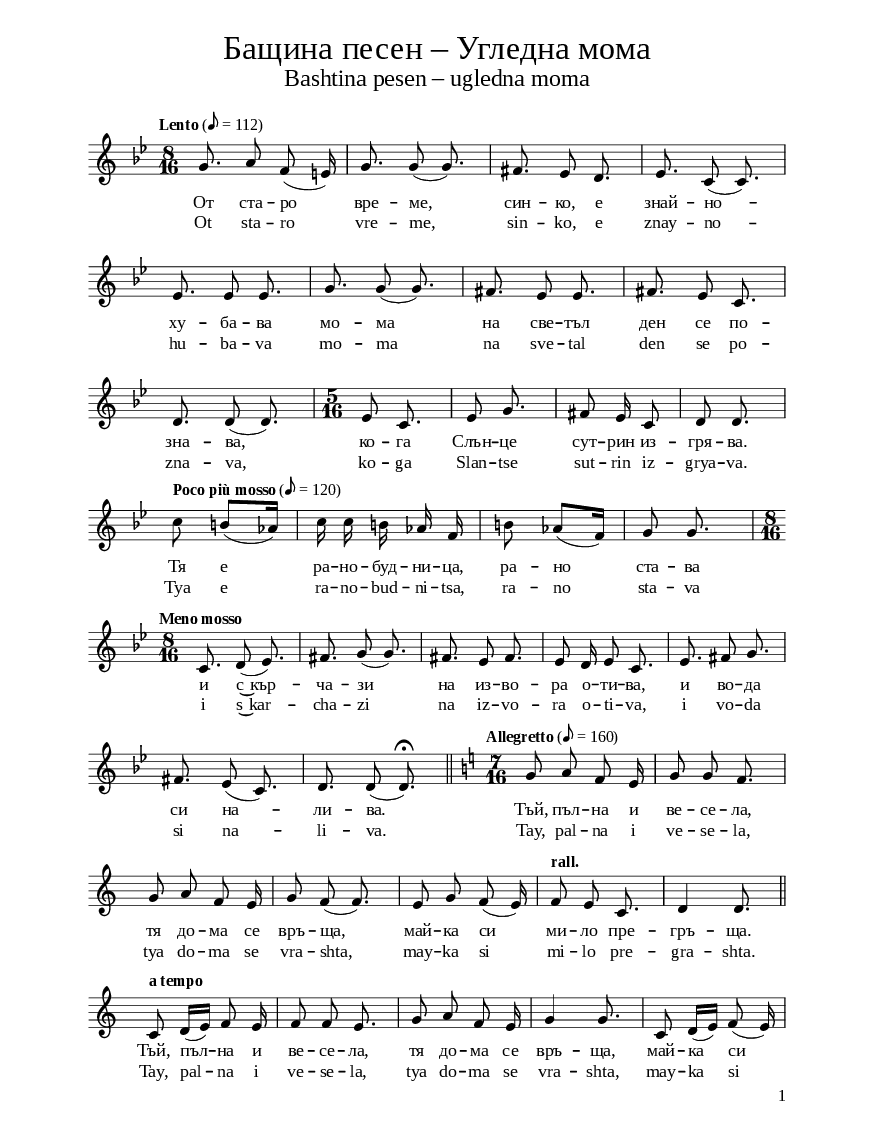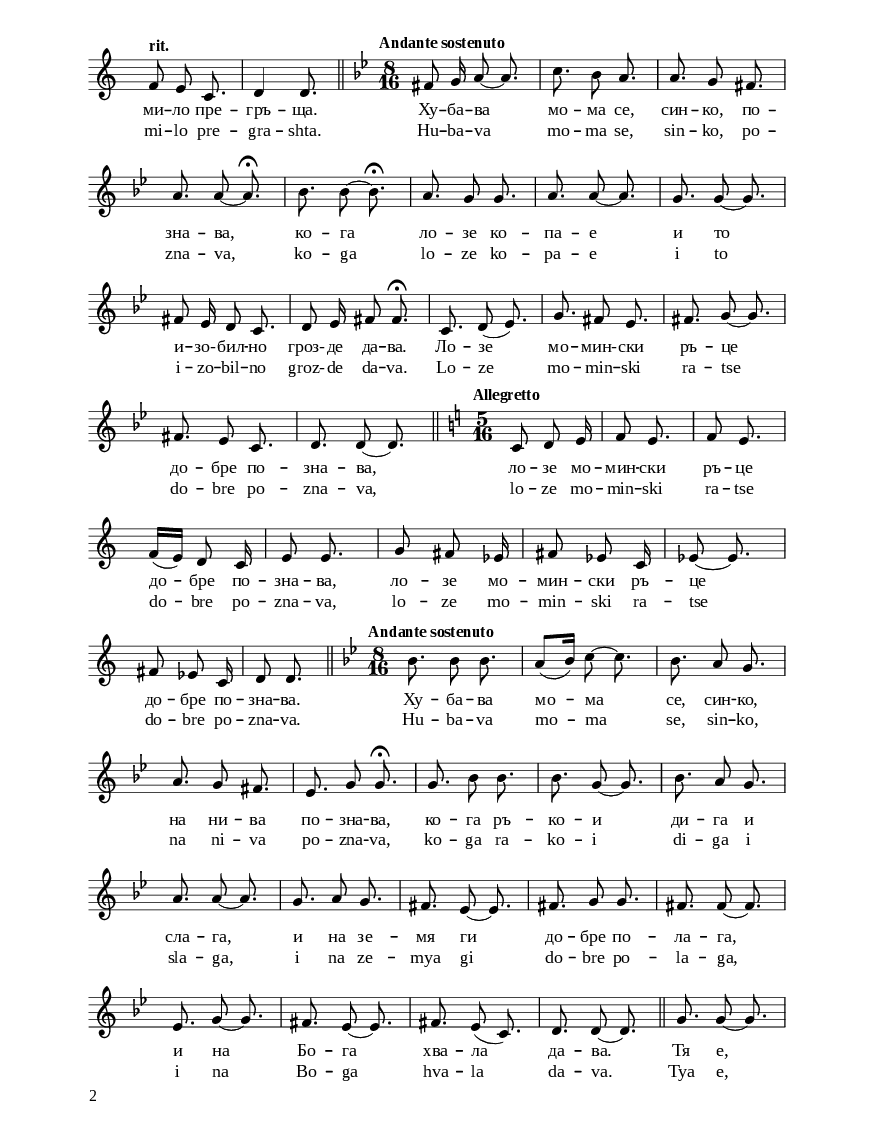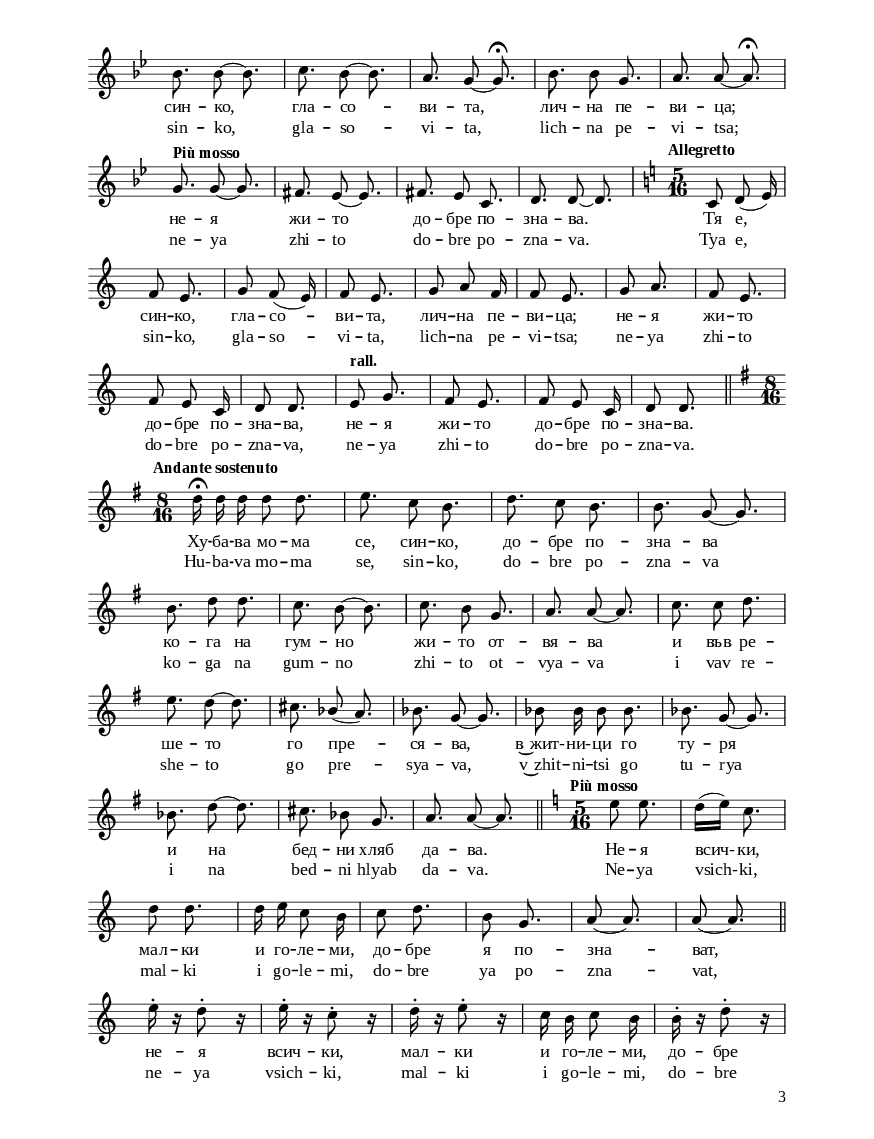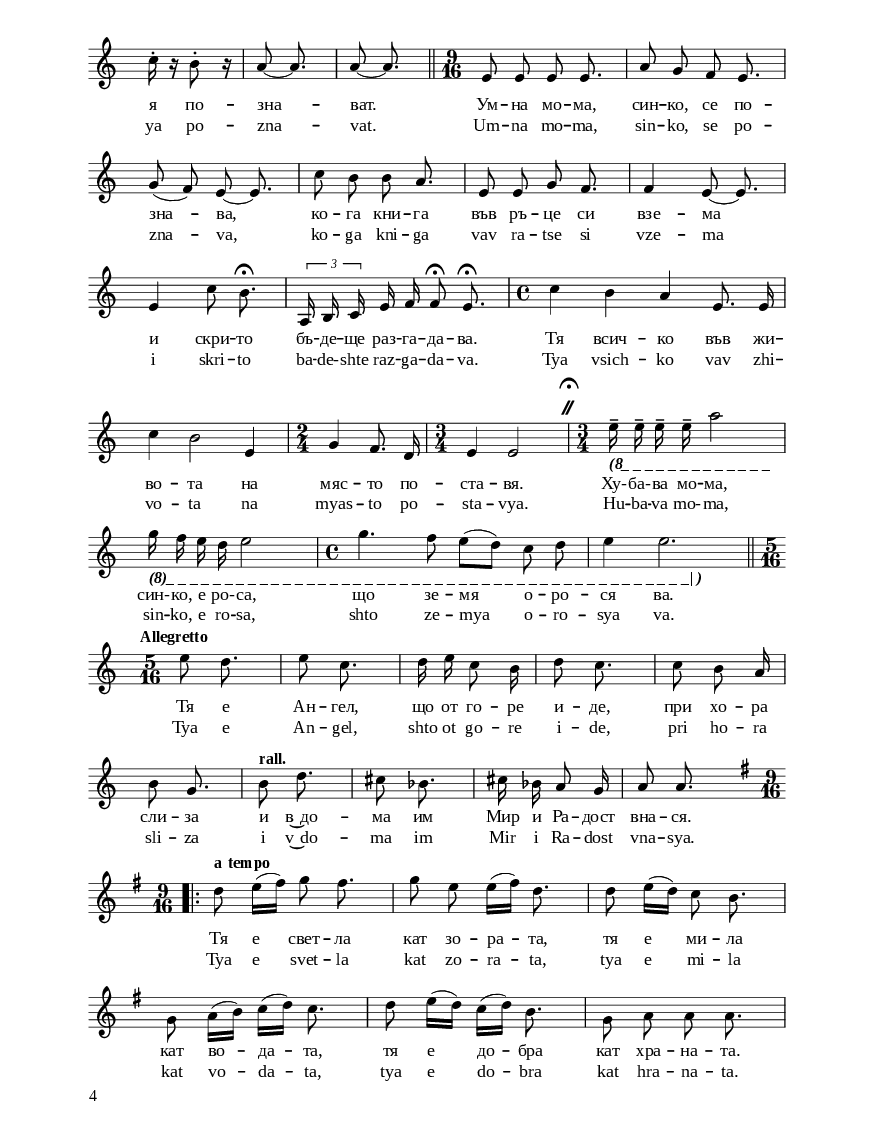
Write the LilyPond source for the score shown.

\version "2.24.0"

% include paper part and global functions
\include "include/globals.ily"

\bookpart {
  \include "include/bookpart-paper.ily"
  \score {
    \include "include/score-layout.ily"

    \new Voice  \relative c' {
      \clef treble
      \key bes \major
      \time 8/16
      \tempoFunc "Lento" 8 "112"
      \autoBeamOff
      g'8. a8 f(e16) |
      g8. g8(g8.) |
      fis8. ees8 d8. |
      ees8. c8(c8.) | \break

      ees8. ees8 ees8. |
      g8. g8(g8.)  |
      fis8. ees8 ees8.  |
      fis8. ees8 c8.  | \break

      d8. d8(d8.)  |
      \repeat volta 1 {
        \time 5/16 ees8 c8.  |
        ees8 g8. |
        fis8 ees16 c8  |
        d8 d8. | \break
      }

      \repeat volta 1 {
        \tempoFunc "Poco più mosso" 8 "120"

        c'8 b8[(aes16)] |  |
        c16 c b aes f |  |
        b8 aes([f16])  |
        g8 g8. |
      }
      \time 8/16 \break
      \tempo "Meno mosso" c,8. d8(ees8.) |
      fis8. g8 (g8.) |
      fis8. ees8 fis8. |
      ees8 d16 ees8 c8. |
      ees8. fis8 g8. | \break

      fis8.ees8(c8.) |
      d8. d8(d8.\fermata) | \bar "||"
      \time 7/16
      \key c \major
      \tempoFunc "Allegretto" 8 "160"
      g8 a f e16 |
      g8 g f8. | \break

      g8 a f e16 |
      g8 f(f8.) |
      e8 g f(e16) |
      \tempo "rall." f8 e c8. |
      d4 d8. | \bar "||" \break

      \tempo "a tempo"
      c8 d16[(e)] f8 e16 |
      f8 f e8. |
      g8 a f e16 |
      g4 g8. |
      c,8 d16[(e)] f8(e16) | \break

      \tempo "rit."
      f8 e c8. |
      d4 d8. | \bar "||"
      \key bes \major
      \time 8/16
      \tempo "Andante sostenuto"
      fis8 g16 a8~ a8. |
      c8. bes8 a8. |
      a8. g8 fis8. | \break

      a8. a8~ a8.\fermata |
      bes8. bes8~ bes8.\fermata |
      a8. g8 g8. |
      a8. a8~ a8. |
      g8. g8~ g8. | \break

      fis8 ees16 d8 c8. |
      d8 ees16 fis8 fis8.\fermata |
      c8. d8(ees8.) |
      g8. fis8 ees8. |
      fis8. g8~ g8. | \break

      fis8. ees8 c8. |
      d8. d8~ d8. | \bar "||"
      \key c \major
      \time 5/16
      \tempo "Allegretto"
      c8 d e 16 |
      f8 e8. |
      f8 e8. | \break

      f16[(e)] d8 c16 |
      e8 e8.|
      g8 fis ees16 |
      fis8 ees8 c16 |
      ees8~ ees8. | \break

      fis8 ees8 c16 |
      d8 d8. | \bar "||"
      \key bes \major
      \time 8/16
      \tempo "Andante sostenuto"
      bes'8. bes8 bes8. |
      a8[(bes16)] c8~ c8. |
      bes8. a8 g8. | \break
      a8. g8 fis8. |
      ees8. g8 g8.\fermata |
      g8. bes8 bes8. |
      bes8. g8~ g8. |
      bes8. a8 g8. | \break

      a8. a8~ a8. |
      g8. a8 g8. |
      fis8. ees8~ ees8. |
      fis8. g8 g8. |
      fis8. fis8~ fis8. | \break

      ees8. g8~ g8. |
      fis8. ees8~ ees8. |
      fis8. ees8(c8.) |
      d8. d8~ d8. | \bar "||"
      g8. g8~ g8. | \break

      bes8. bes8~ bes8. |
      c8. bes8~ bes8. |
      a8. g8~ g8.\fermata |
      bes8. bes8 g8. |
      a8. a8~ a8.\fermata | \break

      \repeat volta 1 {
        \tempo "Più mosso"
        g8. g8~ g8. |
        fis8. ees8~ ees8. |
        fis8. ees8 c8. |
        d8. d8~ d8. |
      }
      \key c \major
      \time 5/16
      \tempo "Allegretto"
      c8 d(e16) | \break

      f8 e8. |
      g8 f8(e16) |
      f8 e8. |
      g8 a f16 |
      f8 e8. |
      g8 a8. |
      f8 e8. | \break

      f8 e c16 |
      d8 d8. |
      \tempo "rall."
      e8 g8. |
      f8 e8. |
      f8 e c16 |
      d8 d8. | \bar "||"
      \time 8/16
      \key g \major
      \break

      \tempo "Andante sostenuto"
      d'16\fermata d d d8 d8. |
      e8. c8 b8. |
      d8. c8 b8. |
      b8. g8~ g8. \break

      b8. d8 d8. |
      c8. b8~ b8. |
      c8. b8 g8. |
      a8. a8~ a8. |
      c8. c8 d8. | \break

      e8. d8~ d8. |
      cis8. \stemUp bes8(a8.) \stemNeutral |
      bes8. g8~ g8. |
      bes8 bes16 bes8 bes8. |
      bes8. g8~ g8. | \break
      bes8. d8~ d8. |
      cis8. bes8 g8. |
      a8. a8~ a8. |  \bar "||"
      \key c \major
      \time 5/16
      \tempo "Più mosso" e'8 e8. |
      d16[(e)] c8. | \break
      d8 d8. |
      d16 e c8  b16 |
      c8 d8. |
      b8 g8. |
      a8~ a8. |
      a8~ a8. | \bar "||" \break

      e'16\staccato r16 d8\staccato r16 |
      e16\staccato r16 c8\staccato r16 |
      d16\staccato r16 e8\staccato r16 |
      c16 b c8 b16 |
      b16\staccato r16 d8\staccato r16 | \break

      c16\staccato r16 b8\staccato r16 |
      a8~ a8. |
      a8~ a8. |  \bar "||"
      \time 9/16
      \tempo "" e8 e e e8. |
      a8 g f e8. | \break

      g8(f) e8~ e8. |
      c'8 b b a8. |
      e8 e g f8. |
      f4 e8~ e8. | \break

      e4 c'8 b8.\fermata |
      \tuplet 3/2 { a,16 b c } e f f8\fermata e8.\fermata |
      \time 4/4 c'4 b a e8. e16  \break |

      c'4 b2 e,4 |
      \time 2/4 g4 f8. d16 |
      \time 3/4 e4   e2 \mark\markup{ \column { \hspace #0 \center-align \normalsize \musicglyph #"scripts.ufermata"  \center-align \normalsize \musicglyph #"scripts.caesura.straight" }}
      |
      \bar "|"
      \time 3/4  | % 149

      e'16_\markup \bold \italic {"(8_ _ _ _ _ _ _ _ _ _ _ _ _"} --e16 --e16 --
      e16 --a2   \break | % 151
      g16_\markup \bold \italic {"(8)_ _ _ _ _ _ _ _ _ _ _ _ _ _ _ _ _ _ _ _ _ _ _ _ _ _ _ _ _ _ _ _ _ _ _ _ _ _ _ _ _ _ _ _ _| )"} f16 e16 d16
      e2 | % 152

      \time 4/4  | % 152
      g4.f8 e8 ( [d8 ] ) 
      c8 d8  | % 153
      e4 e2. \bar "||" \break
      \tempo "Allegretto"
      \time 5/16  | % 154
      e8 d8. | % 155
      e8 c8. | % 156
      d16 e16  c8 b16 |% 158
      d8 c8. | c8 b8 a16 | \break
      b8  g8. |
      b8 ^\markup{ \bold {rall.} }d8. | % 161
      cis8 bes8. | % 162
      cis16 bes16  a8  g16 | % 163
      a8  a8. \bar "||"

      \break \repeat volta 1 {
        | % 164
        \bar ".|:" \key g \major \time 9/16 | % 164
        d8 ^\markup{ \bold {a tempo} } e16 ( [
        fis16 ) ] g8 fis8. | % 165
        g8 e8 e16 ( [ \stemDown
        fis16 ) ]d8. | % 166
        d8 e16 ( [d16 ) ] \stemDown
        c8 b8. \break | % 167
        g8 a16 ( [  b16 ) ]c16 (
        [d16 ) ]c8. | % 168
        d8 e16 ( [d16 ) ] \stemDown
        c16 ( [d16 ) ]b8. | % 169
        g8  a8  a8  a8.
      }


    }

    \addlyrics {
      От ста -- ро вре -- ме, син -- ко, е знай -- но --
      ху -- ба -- ва мо -- ма на све -- тъл ден се по --
      зна -- ва, ко -- га Слън -- це сут -- рин из -- гря -- ва.
      Тя е ра -- но -- буд -- ни -- ца, ра -- но ста -- ва
      и с~кър -- ча -- зи на из -- во -- ра о -- ти -- ва, и во -- да
      си на -- ли -- ва. Тъй, пъл -- на и ве -- се -- ла,
      тя до -- ма се връ -- ща, май -- ка си ми -- ло пре -- гръ -- ща.
      Тъй, пъл -- на и ве -- се -- ла,  тя до -- ма се връ -- ща, май -- ка си
      ми -- ло пре -- гръ -- ща. Ху -- ба -- ва мо -- ма се, син -- ко, по --
      зна -- ва, ко -- га ло -- зе ко -- па -- е и то
      и -- "зо-" -- бил -- но "гроз-" -- де да -- ва. Ло -- зе мо -- "мин-" -- ски ръ -- це
      до -- бре по -- зна -- ва, ло -- зе мо -- мин -- ски ръ -- це
      до -- бре по -- зна -- ва, ло -- зе мо -- мин -- ски ръ -- це
      до -- бре по -- зна -- ва. Ху -- ба -- ва мо -- ма се, син -- ко,
      на ни -- ва по -- зна -- ва, ко -- га ръ -- ко -- и ди -- га и
      сла -- га, и на  зе -- мя ги до -- бре по -- ла -- га,
      и на Бо -- га хва -- ла да -- ва. Тя е,
      син -- ко, гла -- со -- ви -- та, лич -- на пе -- ви -- ца;
      не -- я жи -- то до -- бре по -- зна -- ва. Тя е,
      син -- ко, гла -- со -- ви -- та, лич -- на пе -- ви -- ца; не -- я жи -- то
      до -- бре по -- зна -- ва, не -- я жи -- то до -- бре по -- зна -- ва.
      Ху -- ба -- ва мо -- ма се, син -- ко, до -- бре по -- зна -- ва
      ко -- га на гум -- но жи -- то от -- вя -- ва и във ре --
      ше -- то го пре -- ся -- ва, "в~жит-" -- "ни-" -- ци го ту -- ря
      и на бед -- ни хляб да -- ва. Не -- я "всич-" -- ки,
      мал -- ки и го -- ле -- ми, до -- бре я по -- зна -- ват,
      не -- я всич -- ки, мал -- ки и го -- ле -- ми, до -- бре
      я по -- зна -- ват. Ум -- на мо -- ма, син -- ко, се по --
      зна -- ва, ко -- га кни -- га във ръ -- це си взе -- ма
      и скри -- то бъ -- де -- ще раз -- га -- да -- ва. Тя всич -- ко във жи --
      во -- та на мяс -- то по -- ста -- вя. Ху- -- ба- -- ва мо -- ма,
      син- -- ко, е ро- -- са, що зе -- мя о -- ро -- ся ва.
      Тя е Ан -- гел, що от го -- ре и -- де, при хо -- ра
      сли -- за  и в~до -- ма им Мир и Ра -- дост вна -- ся.
      Тя е свет -- ла кат зо -- ра -- та, тя е ми -- ла
      кат во -- да -- та, тя е до -- бра кат хра -- на -- та.
    }

    \addlyrics {
      Ot sta -- ro vre -- me, sin -- ko, e znay -- no --
      hu -- ba -- va mo -- ma na sve -- tal den se po --
      zna -- va, ko -- ga Slan -- tse sut -- rin iz -- grya -- va.
      Tya e ra -- no -- bud -- ni -- tsa, ra -- no sta -- va
      i s~kar -- cha -- zi na iz -- vo -- ra o -- ti -- va, i vo -- da
      si na -- li -- va. Tay, pal -- na i ve -- se -- la,
      tya do -- ma se vra -- shta, may -- ka si mi -- lo pre -- gra -- shta.
      Tay, pal -- na i ve -- se -- la,  tya do -- ma se vra -- shta, may -- ka si
      mi -- lo pre -- gra -- shta. Hu -- ba -- va mo -- ma se, sin -- ko, po --
      zna -- va, ko -- ga lo -- ze ko -- pa -- e i to
      i -- zo -- bil -- no "groz-" -- de da -- va. Lo -- ze mo -- min -- ski ra -- tse
      do -- bre po -- zna -- va, lo -- ze mo -- min -- ski ra -- tse
      do -- bre po -- zna -- va, lo -- ze mo -- min -- ski ra -- tse
      do -- bre po -- zna -- va. Hu -- ba -- va mo -- ma se, sin -- ko,
      na ni -- va po -- zna -- va, ko -- ga ra -- ko -- i di -- ga i
      sla -- ga, i na  ze -- mya gi do -- bre po -- la -- ga,
      i na Bo -- ga hva -- la da -- va. Tya e,
      sin -- ko, gla -- so -- vi -- ta, lich -- na pe -- vi -- tsa;
      ne -- ya zhi -- to do -- bre po -- zna -- va. Tya e,
      sin -- ko, gla -- so -- vi -- ta, lich -- na pe -- vi -- tsa; ne -- ya zhi -- to
      do -- bre po -- zna -- va, ne -- ya zhi -- to do -- bre po -- zna -- va.
      "Hu-" -- ba -- va mo -- ma se, sin -- ko, do -- bre po -- zna -- va
      ko -- ga na gum -- no zhi -- to ot -- vya -- va i vav re --
      she -- to go pre -- sya -- va, v~zhit -- ni -- tsi go tu -- rya
      i na bed -- ni hlyab da -- va. Ne -- ya "vsich-" -- ki,
      mal -- ki i go -- le -- mi, do -- bre ya po -- zna -- vat,
      ne -- ya vsich -- ki, mal -- ki i go -- le -- mi, do -- bre
      ya po -- zna -- vat. Um -- na mo -- ma, sin -- ko, se po --
      zna -- va, ko -- ga kni -- ga vav ra -- tse si vze -- ma
      i skri -- to ba -- "de-" -- shte raz -- ga -- da -- va. Tya vsich -- ko vav zhi --
      vo -- ta na myas -- to po -- sta -- vya. Hu -- ba -- va mo- -- ma,
      sin -- ko, e ro -- sa, shto ze -- mya o -- ro -- sya va.
      Tya e An -- gel, shto ot go -- re i -- de, pri ho -- ra
      sli -- za  i v~do -- ma im Mir i Ra -- dost vna -- sya.
      Tya e svet -- la kat zo -- ra -- ta, tya e mi -- la
      kat vo -- da -- ta, tya e do -- bra kat hra -- na -- ta.
    }

    \header {
      title = \titleFunc "Бащина песен – Угледна мома" "Bashtina pesen – ugledna moma"
    }

    \midi{}

  } % score


\pageBreak

  % include foreign translation(s) of the song
  \version "2.24.0"

\markup \fill-line { \fontsize #deTitleFontSize "Das Lied des Vaters – schönes Mädchen" }
\markup \null
\markup \null
\markup \fontsize #deCoupletFontSize {
    \hspace #10
    \override #'(baseline-skip . 1.9)
    \column {


  \line { " "Seit alten Zeiten, mein Sohn, ist bekannt,  }

  \line { " "dass das schöne Mädchen am hellen Tag erkannt wird,  }

  \line { " "wenn die Sonne morgens aufgeht,  }

  \line { " "wenn die Sonne morgens aufgeht.  }
   \line { " " }

  \line { " "Es ist frühaufstehnd; es steht früh auf (2)  }

  \line { " "und geht mit den Krügen zu der Quelle,  }

  \line { " "und füllt Wasser.  }

  \line { " "So erfüllt und fröhlich,  }

  \line { " "geht es nach Hause  }

  \line { " "und umarmt lieblich ihre Mutter.  }
   \line { " " }

  \line { " "Das schöne Mädchen, mein Sohn, erkennt man dann,  }

  \line { " "wenn es den Weinberg umgräbt,  }

  \line { " "und er reichlich Trauben gibt.  }

  \line { " "Der Weinberg kennt gut die Hände des Mädchens.  }

   \line { " " }

  \line { " "Das schöne Mädchen, mein Sohn, erkennt man am Feld  }

  \line { " "wenn sie die Garben hebt und hinstellt,  }

  \line { " "sie gut auf dem Boden hinlegt,  }

  \line { " "und Gott lobpreist.  }
   \line { " " }

  \line { " "Sie ist, mein Sohn stimmgewaltig,  }

  \line { " "eine schöne Sängerin;  }

  \line { " "der Weizen kennt sie gut,  }

  \line { " "der Weizen kennt sie gut.  }

  \line { " "Sie ist, mein Sohn stimmgewaltig,  }

  \line { " "eine gute Sängerin;  }

  \line { " "der Weizen kennt sie gut,  }

  \line { " "der Weizen kennt sie gut.  }

  \line { " "Das schöne Mädchen, mein Sohn, erkennt man gut,
  }
  \line { " "wenn sie in der Tenne den Weizen drischt,  }

  \line { " "ihn durchsiebt,  }

  \line { " "ihn in den Speicher bringt   }

  \line { " "und den Armen Brot gibt.  }

  \line { " "Kleine und Große kennen sie gut.  }
   \line { " " }

  \line { " "Ein kluges Mädchen, mein Sohn erkennt man,  }

  \line { " "wenn es ein Buch in die Hände nimmt   }

  \line { " "und die verborgene Zukunft enträtselt.  }

  \line { " "Es stellt alles an seinem Platz.  }

  \line { " "Ein schönes Mädchen, mein Sohn, ist der Tau,  }

  \line { " "der den Boden befeuchtet.  }

  \line { " "Es ist ein Engel, der von oben kommt,  }

  \line { " "zu den Menschen herabsteigt,  }

  \line { " "und bringt Frieden und Freude in ihrem Zuhause.  }

  \line { " "Es ist hell wie die Morgenröte,  }

  \line { " "es ist lieb wie das Wasser,  }

  \line { " "es ist gut wie das Essen.  }




  }
}


} % bookpart
